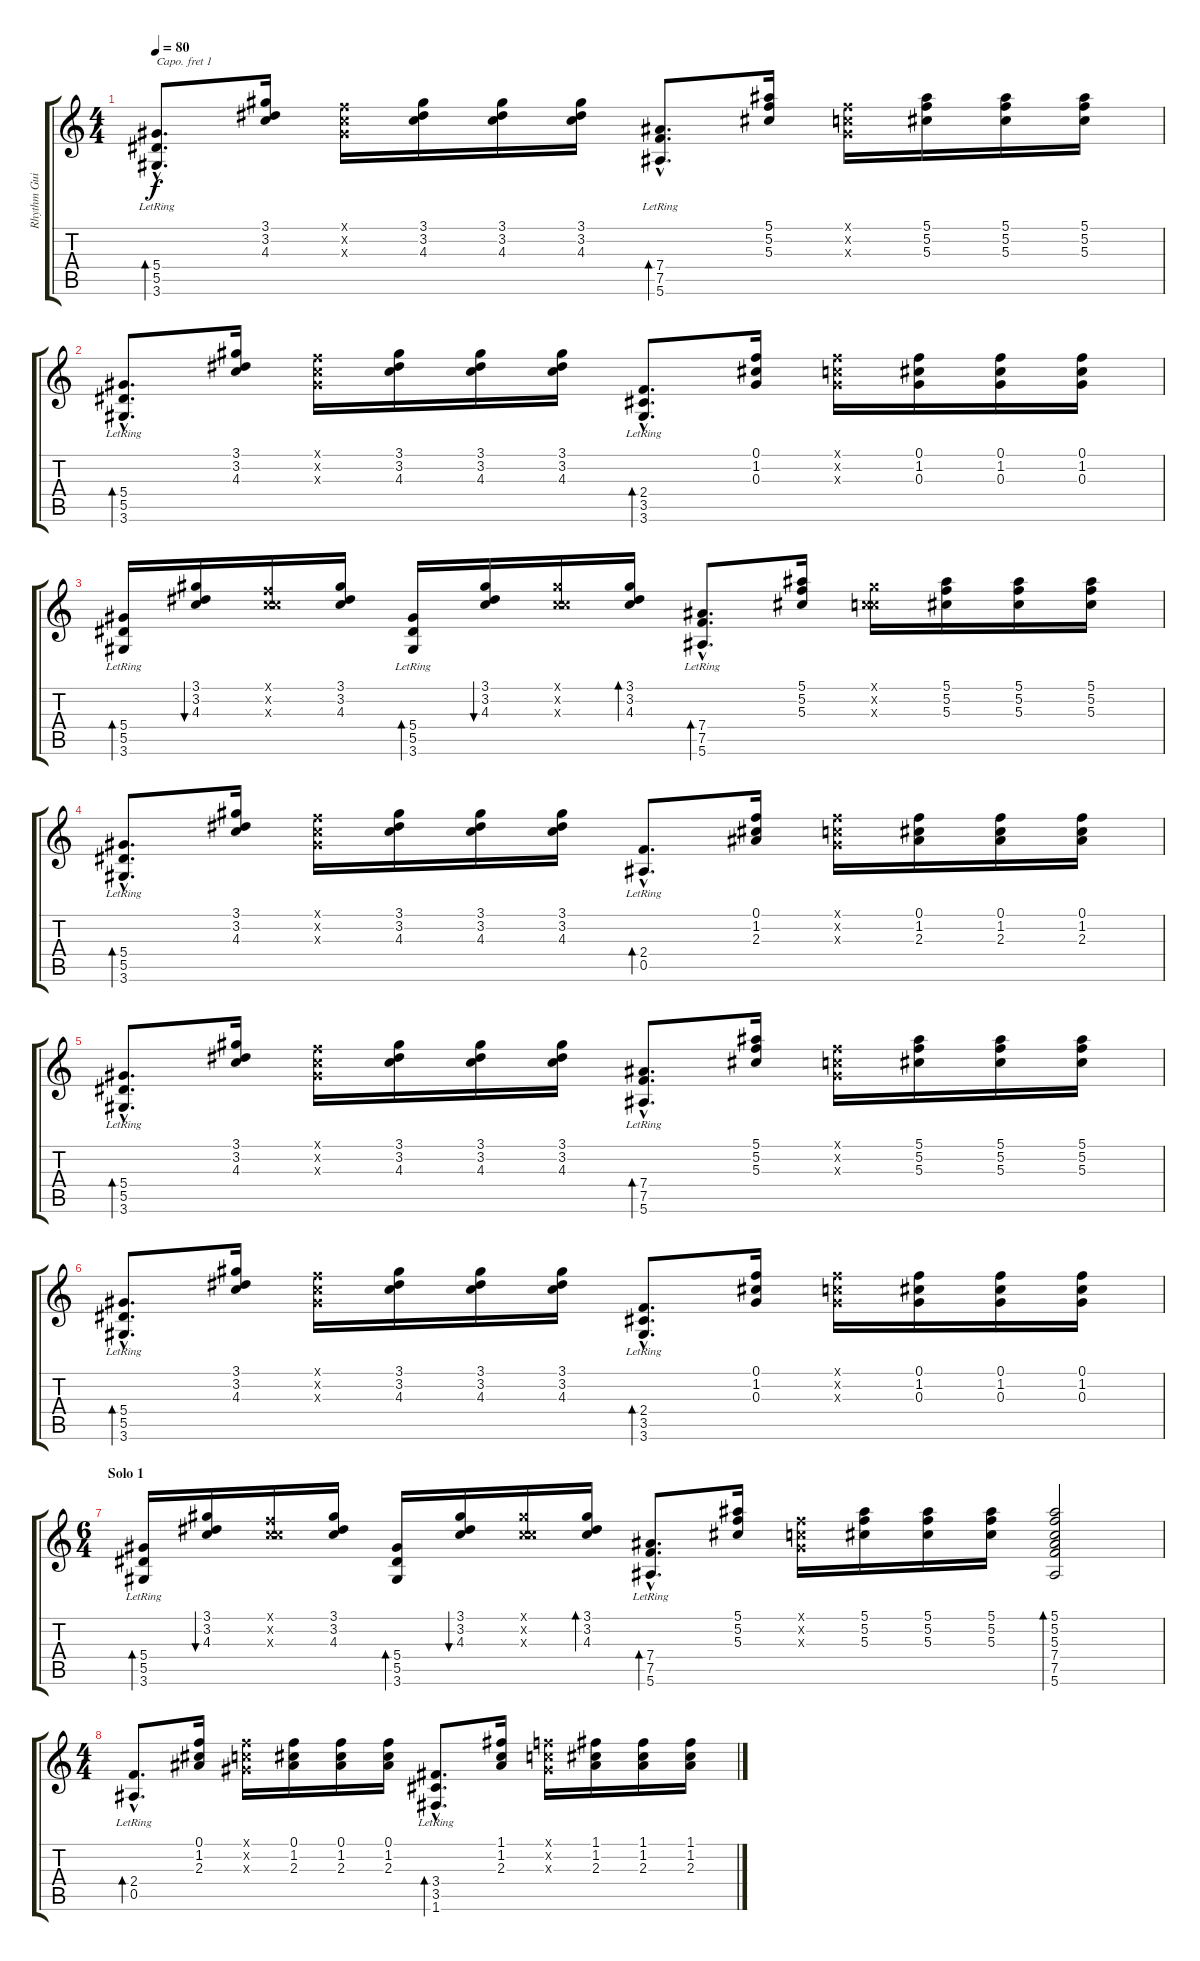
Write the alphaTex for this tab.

\track ("Rhythm Guitar" "Rhythm Gui") {instrument acousticguitarsteel}
\staff {score tabs}
\capo 1
\tuning (E4 B3 G3 D3 A2 E2) {hide}
\ts (4 4)
\tempo 80
\clef g2
\ks c
(5.4{hac lr} 5.5{hac lr} 3.6{hac lr}).8{d bd 120 dy f} (3.1 3.2 4.3).16 (0.1{x} 0.2{x} 0.3{x}).16 (3.1 3.2 4.3).16 (3.1 3.2 4.3).16 (3.1 3.2 4.3).16 (7.4{hac lr} 7.5{hac lr} 5.6{hac lr}).8{d bd 120} (5.1 5.2 5.3).16 (0.1{x} 0.2{x} 0.3{x}).16 (5.1 5.2 5.3).16 (5.1 5.2 5.3).16 (5.1 5.2 5.3).16 |
(5.4{hac lr} 5.5{hac lr} 3.6{hac lr}).8{d bd 120} (3.1 3.2 4.3).16 (0.1{x} 0.2{x} 0.3{x}).16 (3.1 3.2 4.3).16 (3.1 3.2 4.3).16 (3.1 3.2 4.3).16 (2.4{hac lr} 3.5{hac lr} 3.6{hac lr}).8{d bd 120} (0.1 1.2 0.3).16 (0.1{x} 0.2{x} 0.3{x}).16 (0.1 1.2 0.3).16 (0.1 1.2 0.3).16 (0.1 1.2 0.3).16 |
(5.4{lr} 5.5{lr} 3.6{lr}).16{bd 120} (3.1 3.2 4.3).16{bu 120} (0.1{x} 0.2{x} 4.3{x}).16 (3.1 3.2 4.3).16 (5.4{lr} 5.5{lr} 3.6{lr}).16{bd 120} (3.1 3.2 4.3).16{bu 120} (3.1{x} 0.2{x} 4.3{x}).16 (3.1 3.2 4.3).16{bd 120} (7.4{hac lr} 7.5{hac lr} 5.6{hac lr}).8{d bd 120} (5.1 5.2 5.3).16 (3.1{x} 0.2{x} 4.3{x}).16 (5.1 5.2 5.3).16 (5.1 5.2 5.3).16 (5.1 5.2 5.3).16 |
(5.4{hac lr} 5.5{hac lr} 3.6{hac lr}).8{d bd 120} (3.1 3.2 4.3).16 (0.1{x} 0.2{x} 0.3{x}).16 (3.1 3.2 4.3).16 (3.1 3.2 4.3).16 (3.1 3.2 4.3).16 (2.4{hac lr} 0.5{hac lr}).8{d bd 120} (0.1 1.2 2.3).16 (0.1{x} 0.2{x} 0.3{x}).16 (0.1 1.2 2.3).16 (0.1 1.2 2.3).16 (0.1 1.2 2.3).16 |
(5.4{hac lr} 5.5{hac lr} 3.6{hac lr}).8{d bd 120} (3.1 3.2 4.3).16 (0.1{x} 0.2{x} 0.3{x}).16 (3.1 3.2 4.3).16 (3.1 3.2 4.3).16 (3.1 3.2 4.3).16 (7.4{hac lr} 7.5{hac lr} 5.6{hac lr}).8{d bd 120} (5.1 5.2 5.3).16 (0.1{x} 0.2{x} 0.3{x}).16 (5.1 5.2 5.3).16 (5.1 5.2 5.3).16 (5.1 5.2 5.3).16 |
(5.4{hac lr} 5.5{hac lr} 3.6{hac lr}).8{d bd 120} (3.1 3.2 4.3).16 (0.1{x} 0.2{x} 0.3{x}).16 (3.1 3.2 4.3).16 (3.1 3.2 4.3).16 (3.1 3.2 4.3).16 (2.4{hac lr} 3.5{hac lr} 3.6{hac lr}).8{d bd 120} (0.1 1.2 0.3).16 (0.1{x} 0.2{x} 0.3{x}).16 (0.1 1.2 0.3).16 (0.1 1.2 0.3).16 (0.1 1.2 0.3).16 |
\ts (6 4)
\section ("" "Solo 1")
(5.4{lr} 5.5{lr} 3.6{lr}).16{bd 120} (3.1 3.2 4.3).16{bu 120} (0.1{x} 0.2{x} 4.3{x}).16 (3.1 3.2 4.3).16 (5.4 5.5 3.6).16{bd 120} (3.1 3.2 4.3).16{bu 120} (3.1{x} 0.2{x} 4.3{x}).16 (3.1 3.2 4.3).16{bd 120} (7.4{hac lr} 7.5{hac lr} 5.6{hac lr}).8{d bd 120} (5.1 5.2 5.3).16 (0.1{x} 0.2{x} 0.3{x}).16 (5.1 5.2 5.3).16 (5.1 5.2 5.3).16 (5.1 5.2 5.3).16 (5.1 5.2 5.3 7.4 7.5 5.6).2{bd 60} |
\ts (4 4)
(2.4{hac lr} 0.5{hac lr}).8{d bd 120} (0.1 1.2 2.3).16 (0.1{x} 0.2{x} 0.3{x}).16 (0.1 1.2 2.3).16 (0.1 1.2 2.3).16 (0.1 1.2 2.3).16 (3.4{hac lr} 3.5{hac lr} 1.6{hac}).8{d bd 120} (1.1 1.2 2.3).16 (0.1{x} 0.2{x} 0.3{x}).16 (1.1 1.2 2.3).16 (1.1 1.2 2.3).16 (1.1 1.2 2.3).16
